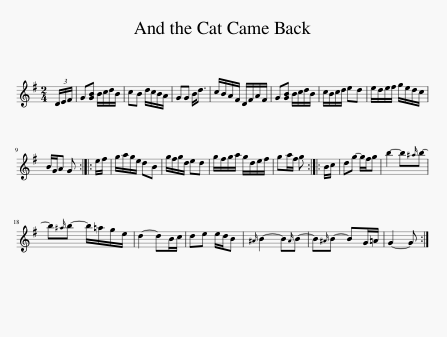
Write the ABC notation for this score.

X:1
L:1/8
M:2/4
I:linebreak $
K:G
V:1 treble
V:1
 (3D/E/F/ | G[GB] B/c/d/B/ | cB d/c/B/A/ | GG B<d | c/B/A/F/ D/F/A/F/ | %5
 G[GB] B/c/d/B/ | c/B/c/d/ ed | e/d/e/f/ g/e/d/c/ |$ B/G/A G :: e/f/ | %10
 g/a/g/e/ dB | g/f/g/d/ ed | g/f/g/a/ g/d/e/f/ | ga/f/ g :: B/c/ | %15
 dg- g/f/g | b2- b{^a}b- |$ b{^a}b- b/=a/g/e/ | d2- dB/c/ | de e/d/B | %20
{^A} B2- B{A}B- | B{^A}B- BG/=A/ | G2- G :| %23
